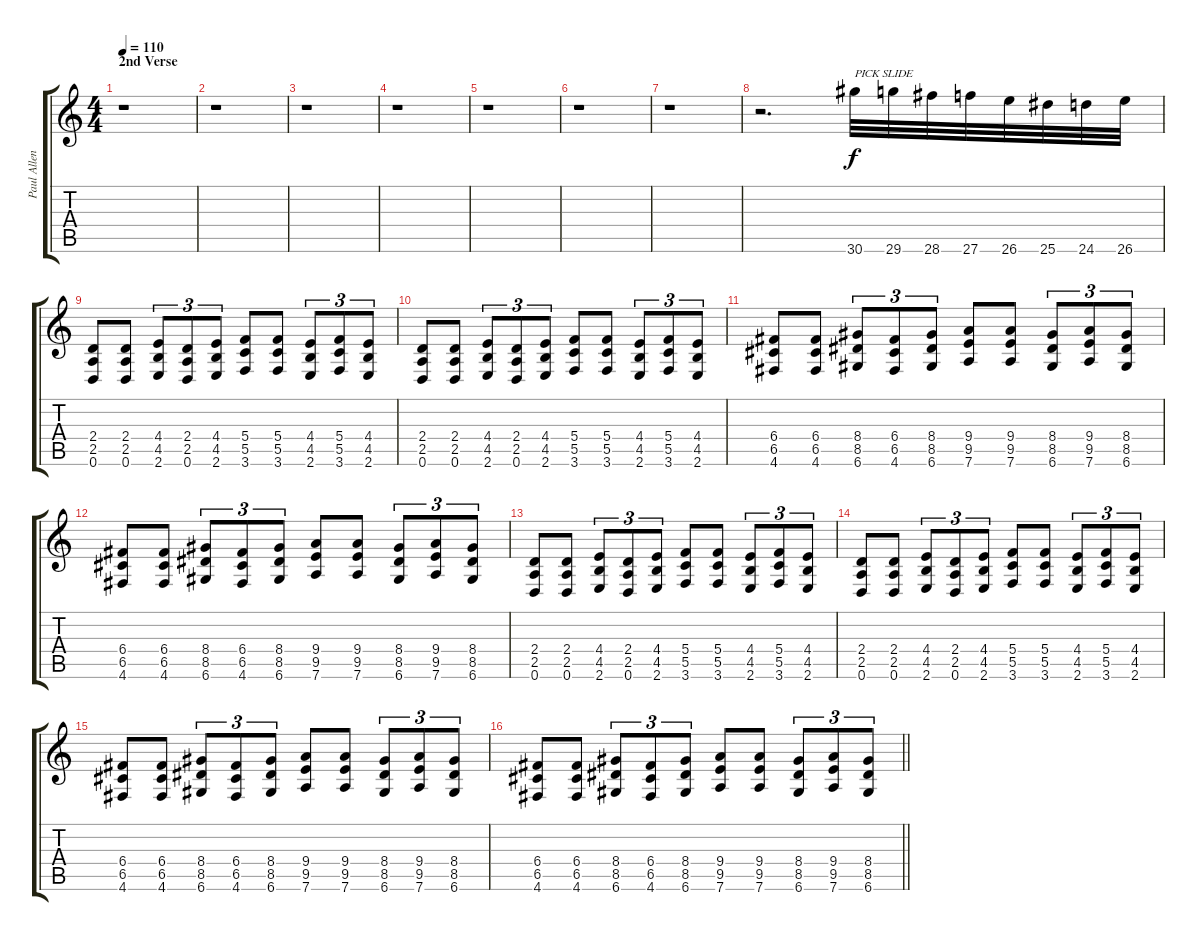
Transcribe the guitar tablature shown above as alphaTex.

\track ("Paul Allender" "Paul Allen") {instrument distortionguitar}
\staff {score tabs}
\tuning (D4 A3 F3 C3 G2 D2) {hide}
\ts (4 4)
\section ("" "2nd Verse")
\tempo 110
\clef g2
\ks c
r.1{dy f} |
r.1 |
r.1 |
r.1 |
r.1 |
r.1 |
r.1 |
r.2{d} 30.6.32{txt "PICK SLIDE"} 29.6.32 28.6.32 27.6.32 26.6.32 25.6.32 24.6.32 26.6.32 |
(2.4 2.5 0.6).8 (2.4 2.5 0.6).8 (4.4 4.5 2.6).8{tu (3 2)} (2.4 2.5 0.6).8{tu (3 2)} (4.4 4.5 2.6).8{tu (3 2)} (5.4 5.5 3.6).8 (5.4 5.5 3.6).8 (4.4 4.5 2.6).8{tu (3 2)} (5.4 5.5 3.6).8{tu (3 2)} (4.4 4.5 2.6).8{tu (3 2)} |
(2.4 2.5 0.6).8 (2.4 2.5 0.6).8 (4.4 4.5 2.6).8{tu (3 2)} (2.4 2.5 0.6).8{tu (3 2)} (4.4 4.5 2.6).8{tu (3 2)} (5.4 5.5 3.6).8 (5.4 5.5 3.6).8 (4.4 4.5 2.6).8{tu (3 2)} (5.4 5.5 3.6).8{tu (3 2)} (4.4 4.5 2.6).8{tu (3 2)} |
(6.4 6.5 4.6).8 (6.4 6.5 4.6).8 (8.4 8.5 6.6).8{tu (3 2)} (6.4 6.5 4.6).8{tu (3 2)} (8.4 8.5 6.6).8{tu (3 2)} (9.4 9.5 7.6).8 (9.4 9.5 7.6).8 (8.4 8.5 6.6).8{tu (3 2)} (9.4 9.5 7.6).8{tu (3 2)} (8.4 8.5 6.6).8{tu (3 2)} |
(6.4 6.5 4.6).8 (6.4 6.5 4.6).8 (8.4 8.5 6.6).8{tu (3 2)} (6.4 6.5 4.6).8{tu (3 2)} (8.4 8.5 6.6).8{tu (3 2)} (9.4 9.5 7.6).8 (9.4 9.5 7.6).8 (8.4 8.5 6.6).8{tu (3 2)} (9.4 9.5 7.6).8{tu (3 2)} (8.4 8.5 6.6).8{tu (3 2)} |
(2.4 2.5 0.6).8 (2.4 2.5 0.6).8 (4.4 4.5 2.6).8{tu (3 2)} (2.4 2.5 0.6).8{tu (3 2)} (4.4 4.5 2.6).8{tu (3 2)} (5.4 5.5 3.6).8 (5.4 5.5 3.6).8 (4.4 4.5 2.6).8{tu (3 2)} (5.4 5.5 3.6).8{tu (3 2)} (4.4 4.5 2.6).8{tu (3 2)} |
(2.4 2.5 0.6).8 (2.4 2.5 0.6).8 (4.4 4.5 2.6).8{tu (3 2)} (2.4 2.5 0.6).8{tu (3 2)} (4.4 4.5 2.6).8{tu (3 2)} (5.4 5.5 3.6).8 (5.4 5.5 3.6).8 (4.4 4.5 2.6).8{tu (3 2)} (5.4 5.5 3.6).8{tu (3 2)} (4.4 4.5 2.6).8{tu (3 2)} |
(6.4 6.5 4.6).8 (6.4 6.5 4.6).8 (8.4 8.5 6.6).8{tu (3 2)} (6.4 6.5 4.6).8{tu (3 2)} (8.4 8.5 6.6).8{tu (3 2)} (9.4 9.5 7.6).8 (9.4 9.5 7.6).8 (8.4 8.5 6.6).8{tu (3 2)} (9.4 9.5 7.6).8{tu (3 2)} (8.4 8.5 6.6).8{tu (3 2)} |
\barLineRight lightlight
(6.4 6.5 4.6).8 (6.4 6.5 4.6).8 (8.4 8.5 6.6).8{tu (3 2)} (6.4 6.5 4.6).8{tu (3 2)} (8.4 8.5 6.6).8{tu (3 2)} (9.4 9.5 7.6).8 (9.4 9.5 7.6).8 (8.4 8.5 6.6).8{tu (3 2)} (9.4 9.5 7.6).8{tu (3 2)} (8.4 8.5 6.6).8{tu (3 2)}
